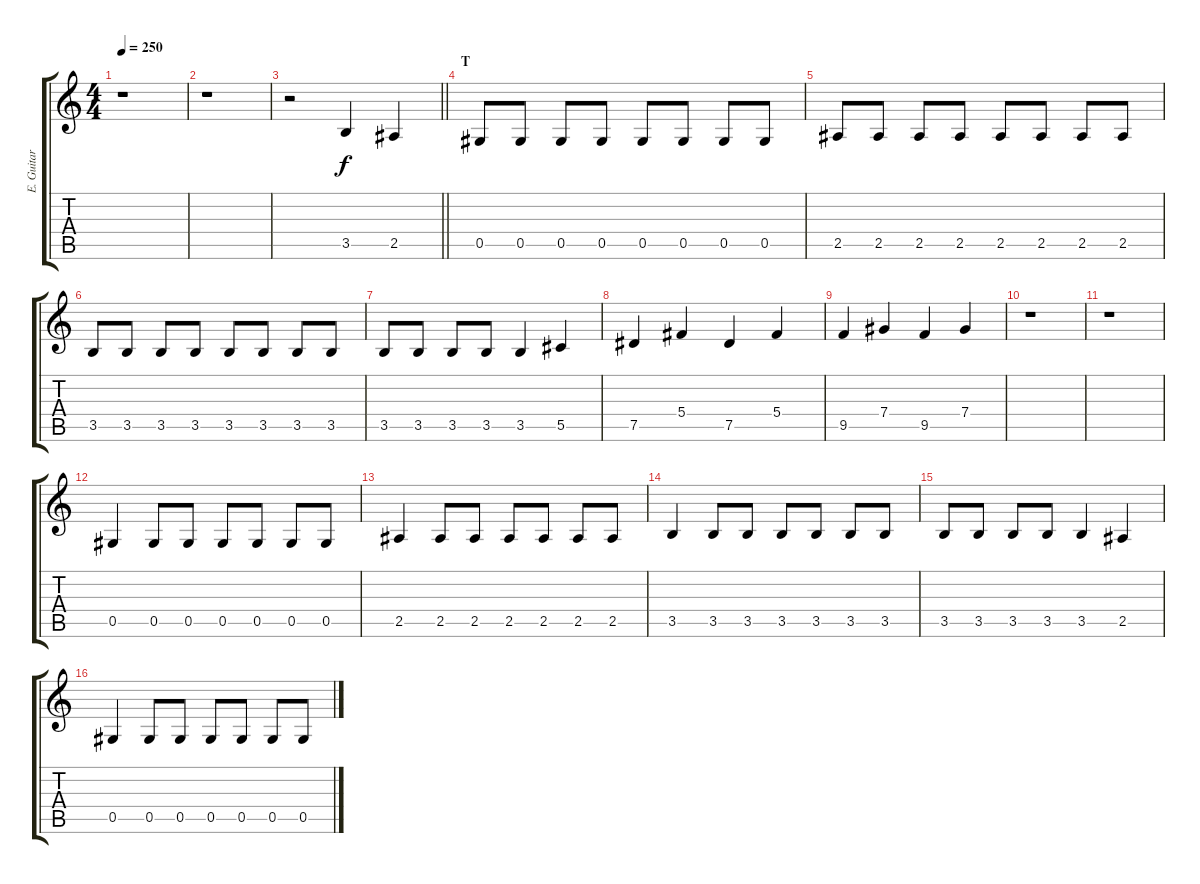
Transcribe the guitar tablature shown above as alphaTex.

\track ("E. Guitar I" "E. Guitar ") {instrument electricguitarclean}
\staff {score tabs}
\tuning (Eb4 Bb3 Gb3 Db3 Ab2 Eb2) {hide}
\ts (4 4)
\tempo 250
\clef g2
\ks c
r.1{dy f} |
r.1 |
\barLineRight lightlight
r.2 3.5.4 2.5.4 |
\section ("" "T")
0.5.8 0.5.8 0.5.8 0.5.8 0.5.8 0.5.8 0.5.8 0.5.8 |
2.5.8 2.5.8 2.5.8 2.5.8 2.5.8 2.5.8 2.5.8 2.5.8 |
3.5.8 3.5.8 3.5.8 3.5.8 3.5.8 3.5.8 3.5.8 3.5.8 |
3.5.8 3.5.8 3.5.8 3.5.8 3.5.4 5.5.4 |
7.5.4 5.4.4 7.5.4 5.4.4 |
9.5.4 7.4.4 9.5.4 7.4.4 |
r.1 |
r.1 |
0.5.4 0.5.8 0.5.8 0.5.8 0.5.8 0.5.8 0.5.8 |
2.5.4 2.5.8 2.5.8 2.5.8 2.5.8 2.5.8 2.5.8 |
3.5.4 3.5.8 3.5.8 3.5.8 3.5.8 3.5.8 3.5.8 |
3.5.8 3.5.8 3.5.8 3.5.8 3.5.4 2.5.4 |
0.5.4 0.5.8 0.5.8 0.5.8 0.5.8 0.5.8 0.5.8
